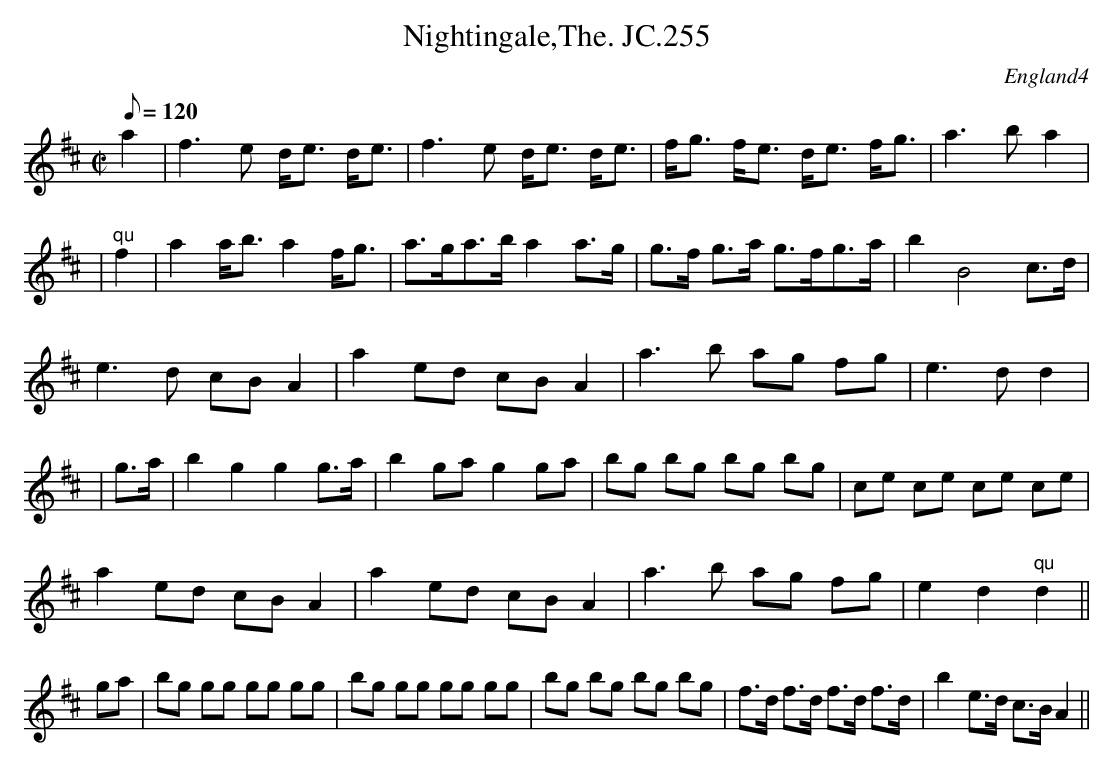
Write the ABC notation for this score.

X:1
T:Nightingale,The. JC.255
M:C|
L:1/8
Q:120
O:England4
K:D
a2|f3e d<e d<e|f3e d<e d<e|f<g f<e d<e f<g|a3ba2|!
|"qu"f2|a2a<ba2f<g|a>ga>ba2a>g|g>f g>a g>fg>a|b2B4c>d|!
e3d cBA2|a2ed cBA2|a3b ag fg|e3dd2|!
|g>a|b2g2g2g>a|b2gag2ga|bg bg bg bg|ce ce ce ce|!
a2ed cBA2|a2ed cBA2|a3b ag fg|e2d2"qu"d2||!ga|
bg gg gg gg|bg gg gg gg|bg bg bg bg|f>d f>d f>d f>d|b2e>d c>BA2||
